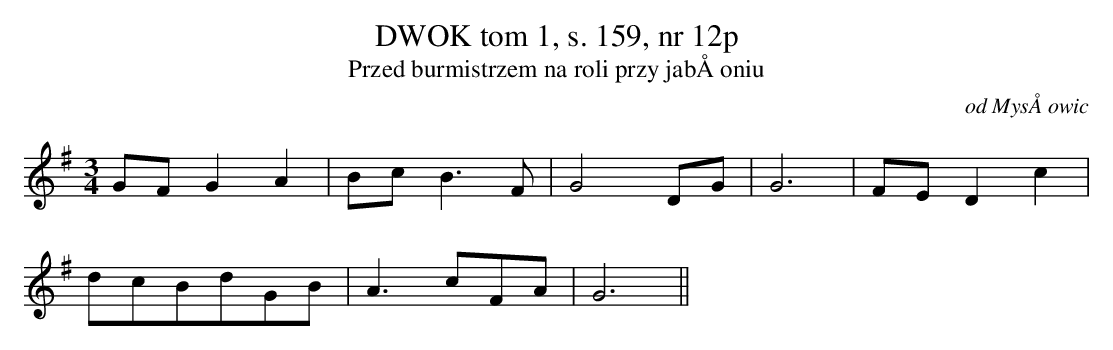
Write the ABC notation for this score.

X:1
T:DWOK tom 1, s. 159, nr 12p
T:Przed burmistrzem na roli przy jabÅoniu
O:od MysÅowic
M:3/4
L:1/8
K:G
GFG2A2 | BcB3F | G4DG | G6 |FED2c2 |
 dcBdGB | A3cFA | G6||
